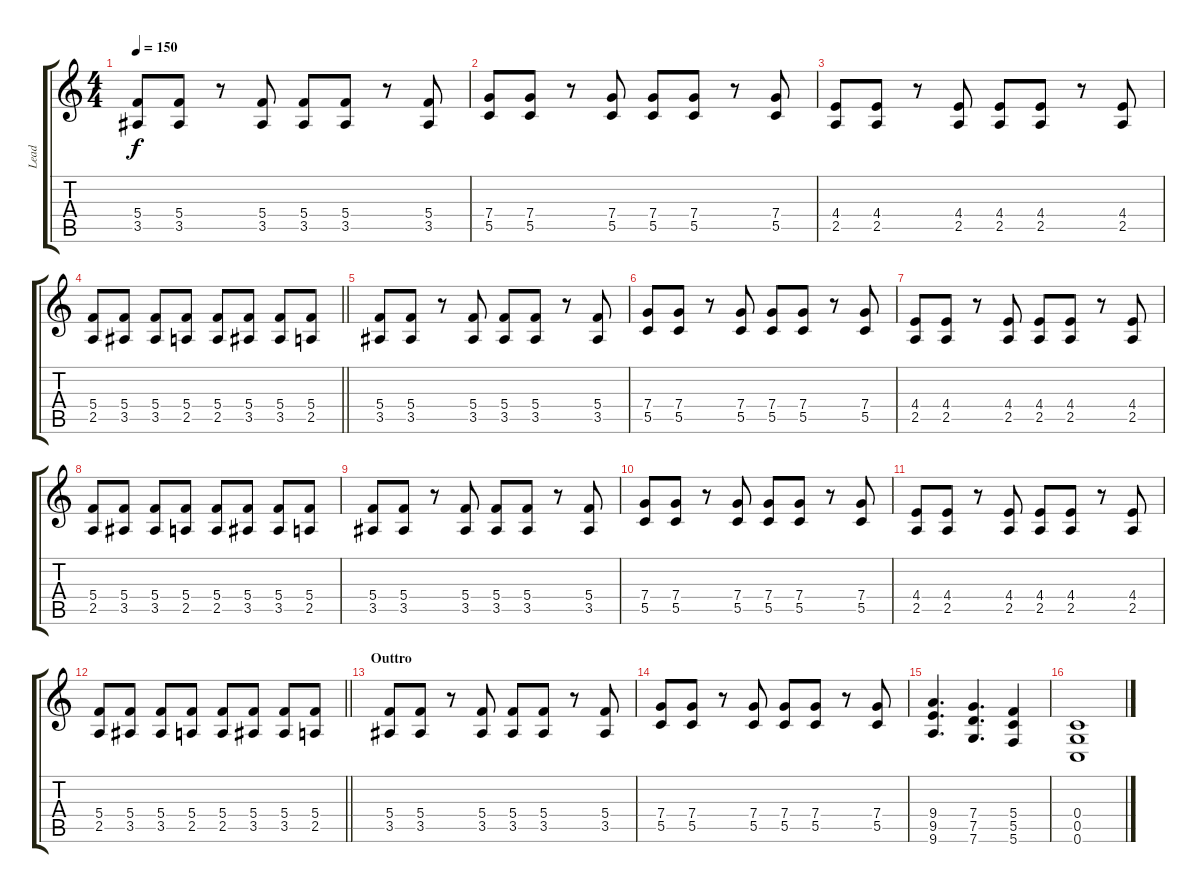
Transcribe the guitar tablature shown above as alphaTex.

\track ("Lead" "Lead") {instrument distortionguitar}
\staff {score tabs}
\tuning (D4 A3 F3 C3 G2 C2) {hide}
\ts (4 4)
\tempo 150
\clef g2
\ks c
(5.4 3.5).8{dy f} (5.4 3.5).8 r.8 (5.4 3.5).8 (5.4 3.5).8 (5.4 3.5).8 r.8 (5.4 3.5).8 |
(7.4 5.5).8 (7.4 5.5).8 r.8 (7.4 5.5).8 (7.4 5.5).8 (7.4 5.5).8 r.8 (7.4 5.5).8 |
(4.4 2.5).8 (4.4 2.5).8 r.8 (4.4 2.5).8 (4.4 2.5).8 (4.4 2.5).8 r.8 (4.4 2.5).8 |
\barLineRight lightlight
(5.4 2.5).8 (5.4 3.5).8 (5.4 3.5).8 (5.4 2.5).8 (5.4 2.5).8 (5.4 3.5).8 (5.4 3.5).8 (5.4 2.5).8 |
(5.4 3.5).8 (5.4 3.5).8 r.8 (5.4 3.5).8 (5.4 3.5).8 (5.4 3.5).8 r.8 (5.4 3.5).8 |
(7.4 5.5).8 (7.4 5.5).8 r.8 (7.4 5.5).8 (7.4 5.5).8 (7.4 5.5).8 r.8 (7.4 5.5).8 |
(4.4 2.5).8 (4.4 2.5).8 r.8 (4.4 2.5).8 (4.4 2.5).8 (4.4 2.5).8 r.8 (4.4 2.5).8 |
(5.4 2.5).8 (5.4 3.5).8 (5.4 3.5).8 (5.4 2.5).8 (5.4 2.5).8 (5.4 3.5).8 (5.4 3.5).8 (5.4 2.5).8 |
(5.4 3.5).8 (5.4 3.5).8 r.8 (5.4 3.5).8 (5.4 3.5).8 (5.4 3.5).8 r.8 (5.4 3.5).8 |
(7.4 5.5).8 (7.4 5.5).8 r.8 (7.4 5.5).8 (7.4 5.5).8 (7.4 5.5).8 r.8 (7.4 5.5).8 |
(4.4 2.5).8 (4.4 2.5).8 r.8 (4.4 2.5).8 (4.4 2.5).8 (4.4 2.5).8 r.8 (4.4 2.5).8 |
\barLineRight lightlight
(5.4 2.5).8 (5.4 3.5).8 (5.4 3.5).8 (5.4 2.5).8 (5.4 2.5).8 (5.4 3.5).8 (5.4 3.5).8 (5.4 2.5).8 |
\section ("" "Outtro")
(5.4 3.5).8 (5.4 3.5).8 r.8 (5.4 3.5).8 (5.4 3.5).8 (5.4 3.5).8 r.8 (5.4 3.5).8 |
(7.4 5.5).8 (7.4 5.5).8 r.8 (7.4 5.5).8 (7.4 5.5).8 (7.4 5.5).8 r.8 (7.4 5.5).8 |
(9.4 9.5 9.6).4{d} (7.4 7.5 7.6).4{d} (5.4 5.5 5.6).4 |
(0.4 0.5 0.6).1
